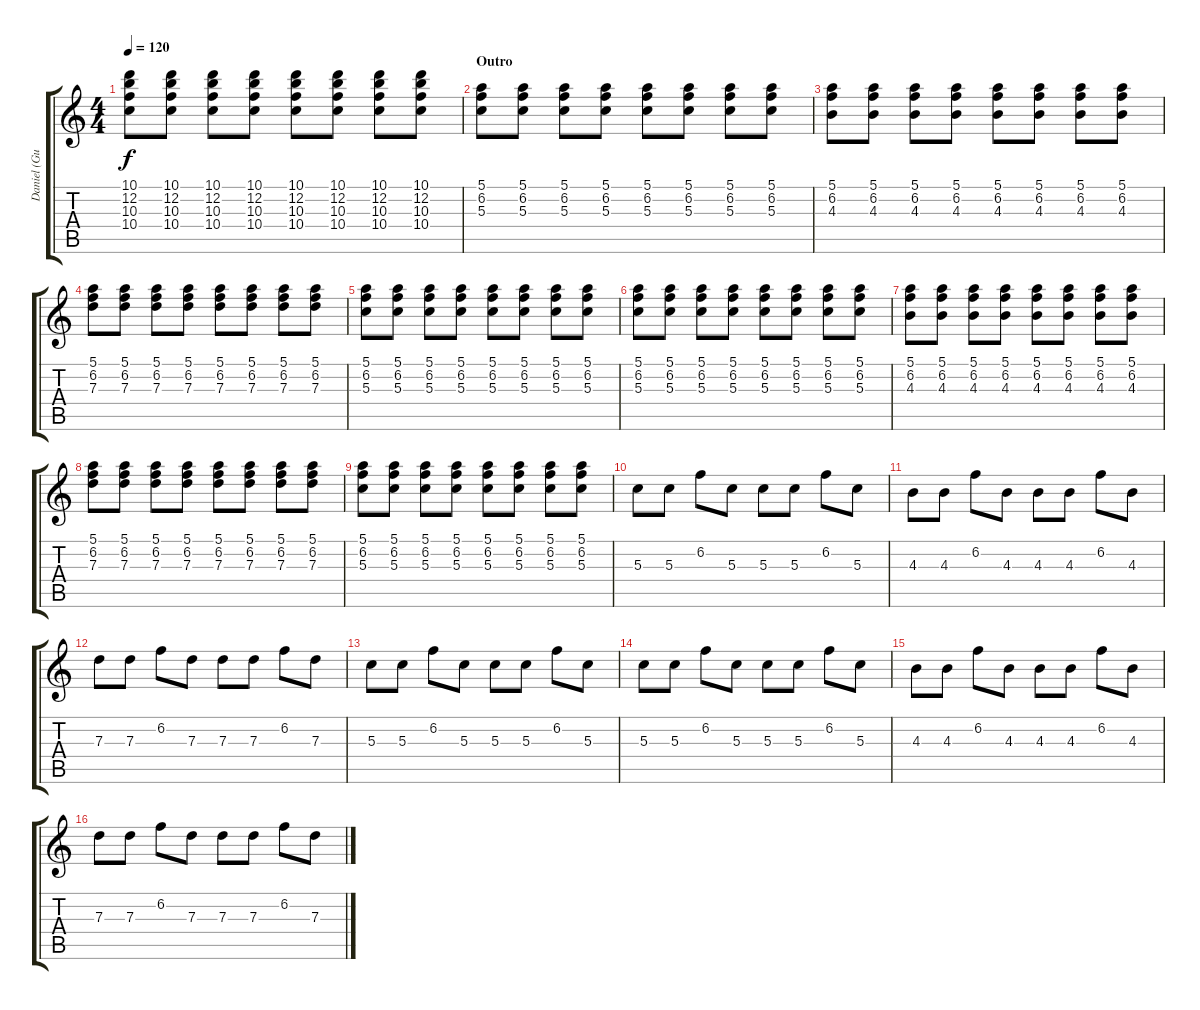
\track ("Daniel (Guitar 2)" "Daniel (Gu") {instrument overdrivenguitar}
\staff {score tabs}
\tuning (E4 B3 G3 D3 A2 E2) {hide}
\ts (4 4)
\tempo 120
\clef g2
\ks c
(10.1 12.2 10.3 10.4).8{dy f} (10.1 12.2 10.3 10.4).8 (10.1 12.2 10.3 10.4).8 (10.1 12.2 10.3 10.4).8 (10.1 12.2 10.3 10.4).8 (10.1 12.2 10.3 10.4).8 (10.1 12.2 10.3 10.4).8 (10.1 12.2 10.3 10.4).8 |
\section ("" "Outro")
(5.1 6.2 5.3).8 (5.1 6.2 5.3).8 (5.1 6.2 5.3).8 (5.1 6.2 5.3).8 (5.1 6.2 5.3).8 (5.1 6.2 5.3).8 (5.1 6.2 5.3).8 (5.1 6.2 5.3).8 |
(5.1 6.2 4.3).8 (5.1 6.2 4.3).8 (5.1 6.2 4.3).8 (5.1 6.2 4.3).8 (5.1 6.2 4.3).8 (5.1 6.2 4.3).8 (5.1 6.2 4.3).8 (5.1 6.2 4.3).8 |
(5.1 6.2 7.3).8 (5.1 6.2 7.3).8 (5.1 6.2 7.3).8 (5.1 6.2 7.3).8 (5.1 6.2 7.3).8 (5.1 6.2 7.3).8 (5.1 6.2 7.3).8 (5.1 6.2 7.3).8 |
(5.1 6.2 5.3).8 (5.1 6.2 5.3).8 (5.1 6.2 5.3).8 (5.1 6.2 5.3).8 (5.1 6.2 5.3).8 (5.1 6.2 5.3).8 (5.1 6.2 5.3).8 (5.1 6.2 5.3).8 |
(5.1 6.2 5.3).8 (5.1 6.2 5.3).8 (5.1 6.2 5.3).8 (5.1 6.2 5.3).8 (5.1 6.2 5.3).8 (5.1 6.2 5.3).8 (5.1 6.2 5.3).8 (5.1 6.2 5.3).8 |
(5.1 6.2 4.3).8 (5.1 6.2 4.3).8 (5.1 6.2 4.3).8 (5.1 6.2 4.3).8 (5.1 6.2 4.3).8 (5.1 6.2 4.3).8 (5.1 6.2 4.3).8 (5.1 6.2 4.3).8 |
(5.1 6.2 7.3).8 (5.1 6.2 7.3).8 (5.1 6.2 7.3).8 (5.1 6.2 7.3).8 (5.1 6.2 7.3).8 (5.1 6.2 7.3).8 (5.1 6.2 7.3).8 (5.1 6.2 7.3).8 |
(5.1 6.2 5.3).8 (5.1 6.2 5.3).8 (5.1 6.2 5.3).8 (5.1 6.2 5.3).8 (5.1 6.2 5.3).8 (5.1 6.2 5.3).8 (5.1 6.2 5.3).8 (5.1 6.2 5.3).8 |
5.3.8{volume 13} 5.3.8 6.2.8 5.3.8 5.3.8 5.3.8 6.2.8 5.3.8 |
4.3.8 4.3.8 6.2.8 4.3.8 4.3.8 4.3.8 6.2.8 4.3.8 |
7.3.8 7.3.8 6.2.8 7.3.8 7.3.8 7.3.8 6.2.8 7.3.8 |
5.3.8 5.3.8 6.2.8 5.3.8 5.3.8 5.3.8 6.2.8 5.3.8 |
5.3.8 5.3.8 6.2.8 5.3.8 5.3.8 5.3.8 6.2.8 5.3.8 |
4.3.8 4.3.8 6.2.8 4.3.8 4.3.8 4.3.8 6.2.8 4.3.8 |
7.3.8 7.3.8 6.2.8 7.3.8 7.3.8 7.3.8 6.2.8 7.3.8
